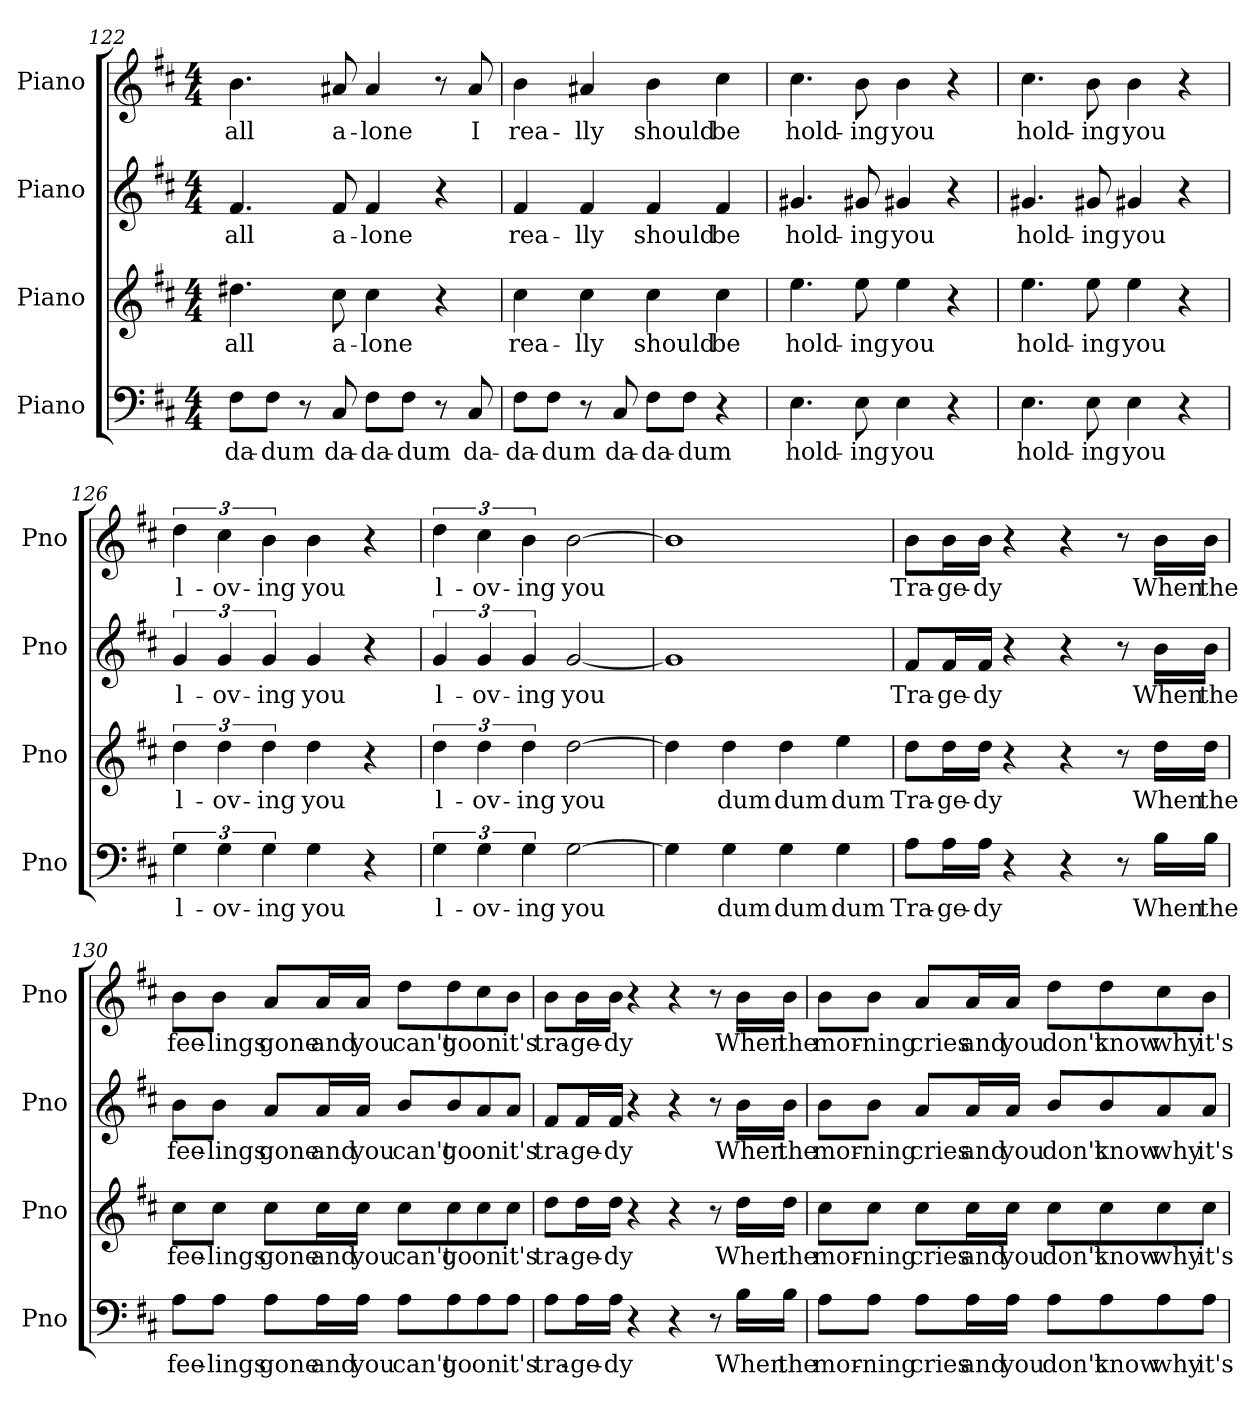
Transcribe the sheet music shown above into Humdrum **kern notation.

**kern	**text	**kern	**text	**kern	**text	**kern	**text
*part4	*part4	*part3	*part3	*part2	*part2	*part1	*part1
*staff4	*staff4	*staff3	*staff3	*staff2	*staff2	*staff1	*staff1
*I"Piano	*	*I"Piano	*	*I"Piano	*	*I"Piano	*
*I'Pno	*	*I'Pno	*	*I'Pno	*	*I'Pno	*
*clefF4	*	*clefG2	*	*clefG2	*	*clefG2	*
*	*	*ITrd7c12	*	*	*	*	*
*k[f#c#]	*	*k[f#c#]	*	*k[f#c#]	*	*k[f#c#]	*
*M4/4	*	*M4/4	*	*M4/4	*	*M4/4	*
=122	=122	=122	=122	=122	=122	=122	=122
!	!LO:LY:b	!	!LO:LY:b	!	!LO:LY:b	!	!LO:LY:b
8F#\L	-da-	4.d#X\	all	4.f#/	all	4.b\	all
!	!LO:LY:b	!	!	!	!	!	!
8F#\J	-dum	.	.	.	.	.	.
8r	.	.	.	.	.	.	.
!	!LO:LY:b	!	!LO:LY:b	!	!LO:LY:b	!	!LO:LY:b
8C#/	da-	8c#\	a-	8f#/	a-	8a#X/	a-
!	!LO:LY:b	!	!LO:LY:b	!	!LO:LY:b	!	!LO:LY:b
8F#\L	-da-	4c#\	-lone	4f#/	-lone	4a#/	-lone
!	!LO:LY:b	!	!	!	!	!	!
8F#\J	-dum	.	.	.	.	.	.
8r	.	4r	.	4r	.	8r	.
!	!LO:LY:b	!	!	!	!	!	!LO:LY:b
8C#/	da-	.	.	.	.	8a#/	I
=123	=123	=123	=123	=123	=123	=123	=123
!	!LO:LY:b	!	!LO:LY:b	!	!LO:LY:b	!	!LO:LY:b
8F#\L	-da-	4c#\	rea-	4f#/	rea-	4b\	rea-
!	!LO:LY:b	!	!	!	!	!	!
8F#\J	-dum	.	.	.	.	.	.
!	!	!	!LO:LY:b	!	!LO:LY:b	!	!LO:LY:b
8r	.	4c#\	-lly	4f#/	-lly	4a#X/	-lly
!	!LO:LY:b	!	!	!	!	!	!
8C#/	da-	.	.	.	.	.	.
!	!LO:LY:b	!	!LO:LY:b	!	!LO:LY:b	!	!LO:LY:b
8F#\L	-da-	4c#\	should	4f#/	should	4b\	should
!	!LO:LY:b	!	!	!	!	!	!
8F#\J	-dum	.	.	.	.	.	.
!	!	!	!LO:LY:b	!	!LO:LY:b	!	!LO:LY:b
4r	.	4c#\	be	4f#/	be	4cc#\	be
=124	=124	=124	=124	=124	=124	=124	=124
!	!LO:LY:b	!	!LO:LY:b	!	!LO:LY:b	!	!LO:LY:b
4.E\	hold-	4.e\	hold-	4.g#X/	hold-	4.cc#\	hold-
!	!LO:LY:b	!	!LO:LY:b	!	!LO:LY:b	!	!LO:LY:b
8E\	-ing	8e\	-ing	8g#X/	-ing	8b\	-ing
!	!LO:LY:b	!	!LO:LY:b	!	!LO:LY:b	!	!LO:LY:b
4E\	you	4e\	you	4g#X/	you	4b\	you
4r	.	4r	.	4r	.	4r	.
=125	=125	=125	=125	=125	=125	=125	=125
!	!LO:LY:b	!	!LO:LY:b	!	!LO:LY:b	!	!LO:LY:b
4.E\	hold-	4.e\	hold-	4.g#X/	hold-	4.cc#\	hold-
!	!LO:LY:b	!	!LO:LY:b	!	!LO:LY:b	!	!LO:LY:b
8E\	-ing	8e\	-ing	8g#X/	-ing	8b\	-ing
!	!LO:LY:b	!	!LO:LY:b	!	!LO:LY:b	!	!LO:LY:b
4E\	you	4e\	you	4g#X/	you	4b\	you
4r	.	4r	.	4r	.	4r	.
!!LO:PB:g=z
=126	=126	=126	=126	=126	=126	=126	=126
!	!LO:LY:b	!	!LO:LY:b	!	!LO:LY:b	!	!LO:LY:b
6G\	l-	6d\	l-	6g/	l-	6dd\	l-
!	!LO:LY:b	!	!LO:LY:b	!	!LO:LY:b	!	!LO:LY:b
6G\	-ov-	6d\	-ov-	6g/	-ov-	6cc#\	-ov-
!	!LO:LY:b	!	!LO:LY:b	!	!LO:LY:b	!	!LO:LY:b
6G\	-ing	6d\	-ing	6g/	-ing	6b\	-ing
!	!LO:LY:b	!	!LO:LY:b	!	!LO:LY:b	!	!LO:LY:b
4G\	you	4d\	you	4g/	you	4b\	you
4r	.	4r	.	4r	.	4r	.
=127	=127	=127	=127	=127	=127	=127	=127
!	!LO:LY:b	!	!LO:LY:b	!	!LO:LY:b	!	!LO:LY:b
6G\	l-	6d\	l-	6g/	l-	6dd\	l-
!	!LO:LY:b	!	!LO:LY:b	!	!LO:LY:b	!	!LO:LY:b
6G\	-ov-	6d\	-ov-	6g/	-ov-	6cc#\	-ov-
!	!LO:LY:b	!	!LO:LY:b	!	!LO:LY:b	!	!LO:LY:b
6G\	-ing	6d\	-ing	6g/	-ing	6b\	-ing
!	!LO:LY:b	!	!LO:LY:b	!	!LO:LY:b	!	!LO:LY:b
[2G\	you	[2d\	you	[2g/	you	[2b\	you
=128	=128	=128	=128	=128	=128	=128	=128
4G\]	.	4d\]	.	1g]	.	1b]	.
!	!LO:LY:b	!	!LO:LY:b	!	!	!	!
4G\	dum	4d\	dum	.	.	.	.
!	!LO:LY:b	!	!LO:LY:b	!	!	!	!
4G\	dum	4d\	dum	.	.	.	.
!	!LO:LY:b	!	!LO:LY:b	!	!	!	!
4G\	dum	4e\	dum	.	.	.	.
=129	=129	=129	=129	=129	=129	=129	=129
!	!LO:LY:b	!	!LO:LY:b	!	!LO:LY:b	!	!LO:LY:b
8A\L	Tra-	8d\L	Tra-	8f#/L	Tra-	8b\L	Tra-
!	!LO:LY:b	!	!LO:LY:b	!	!LO:LY:b	!	!LO:LY:b
16A\L	-ge-	16d\L	-ge-	16f#/L	-ge-	16b\L	-ge-
!	!LO:LY:b	!	!LO:LY:b	!	!LO:LY:b	!	!LO:LY:b
16A\JJ	-dy	16d\JJ	-dy	16f#/JJ	-dy	16b\JJ	-dy
4r	.	4r	.	4r	.	4r	.
4r	.	4r	.	4r	.	4r	.
8r	.	8r	.	8r	.	8r	.
!	!LO:LY:b	!	!LO:LY:b	!	!LO:LY:b	!	!LO:LY:b
16B\LL	When	16d\LL	When	16b\LL	When	16b\LL	When
!	!LO:LY:b	!	!LO:LY:b	!	!LO:LY:b	!	!LO:LY:b
16B\JJ	the	16d\JJ	the	16b\JJ	the	16b\JJ	the
=130	=130	=130	=130	=130	=130	=130	=130
!	!LO:LY:b	!	!LO:LY:b	!	!LO:LY:b	!	!LO:LY:b
8A\L	fee-	8c#\L	fee-	8b\L	fee-	8b\L	fee-
!	!LO:LY:b	!	!LO:LY:b	!	!LO:LY:b	!	!LO:LY:b
8A\J	-lings	8c#\J	-lings	8b\J	-lings	8b\J	-lings
!	!LO:LY:b	!	!LO:LY:b	!	!LO:LY:b	!	!LO:LY:b
8A\L	gone	8c#\L	gone	8a/L	gone	8a/L	gone
!	!LO:LY:b	!	!LO:LY:b	!	!LO:LY:b	!	!LO:LY:b
16A\L	and	16c#\L	and	16a/L	and	16a/L	and
!	!LO:LY:b	!	!LO:LY:b	!	!LO:LY:b	!	!LO:LY:b
16A\JJ	you	16c#\JJ	you	16a/JJ	you	16a/JJ	you
!	!LO:LY:b	!	!LO:LY:b	!	!LO:LY:b	!	!LO:LY:b
8A\L	can't	8c#\L	can't	8b/L	can't	8dd\L	can't
!	!LO:LY:b	!	!LO:LY:b	!	!LO:LY:b	!	!LO:LY:b
8A\	go	8c#\	go	8b/	go	8dd\	go
!	!LO:LY:b	!	!LO:LY:b	!	!LO:LY:b	!	!LO:LY:b
8A\	on	8c#\	on	8a/	on	8cc#\	on
!	!LO:LY:b	!	!LO:LY:b	!	!LO:LY:b	!	!LO:LY:b
8A\J	it's	8c#\J	it's	8a/J	it's	8b\J	it's
=131	=131	=131	=131	=131	=131	=131	=131
!	!LO:LY:b	!	!LO:LY:b	!	!LO:LY:b	!	!LO:LY:b
8A\L	tra-	8d\L	tra-	8f#/L	tra-	8b\L	tra-
!	!LO:LY:b	!	!LO:LY:b	!	!LO:LY:b	!	!LO:LY:b
16A\L	-ge-	16d\L	-ge-	16f#/L	-ge-	16b\L	-ge-
!	!LO:LY:b	!	!LO:LY:b	!	!LO:LY:b	!	!LO:LY:b
16A\JJ	-dy	16d\JJ	-dy	16f#/JJ	-dy	16b\JJ	-dy
4r	.	4r	.	4r	.	4r	.
4r	.	4r	.	4r	.	4r	.
8r	.	8r	.	8r	.	8r	.
!	!LO:LY:b	!	!LO:LY:b	!	!LO:LY:b	!	!LO:LY:b
16B\LL	When	16d\LL	When	16b\LL	When	16b\LL	When
!	!LO:LY:b	!	!LO:LY:b	!	!LO:LY:b	!	!LO:LY:b
16B\JJ	the	16d\JJ	the	16b\JJ	the	16b\JJ	the
!!LO:LB:g=z
=132	=132	=132	=132	=132	=132	=132	=132
!	!LO:LY:b	!	!LO:LY:b	!	!LO:LY:b	!	!LO:LY:b
8A\L	mor-	8c#\L	mor-	8b\L	mor-	8b\L	mor-
!	!LO:LY:b	!	!LO:LY:b	!	!LO:LY:b	!	!LO:LY:b
8A\J	-ning	8c#\J	-ning	8b\J	-ning	8b\J	-ning
!	!LO:LY:b	!	!LO:LY:b	!	!LO:LY:b	!	!LO:LY:b
8A\L	cries	8c#\L	cries	8a/L	cries	8a/L	cries
!	!LO:LY:b	!	!LO:LY:b	!	!LO:LY:b	!	!LO:LY:b
16A\L	and	16c#\L	and	16a/L	and	16a/L	and
!	!LO:LY:b	!	!LO:LY:b	!	!LO:LY:b	!	!LO:LY:b
16A\JJ	you	16c#\JJ	you	16a/JJ	you	16a/JJ	you
!	!LO:LY:b	!	!LO:LY:b	!	!LO:LY:b	!	!LO:LY:b
8A\L	don't	8c#\L	don't	8b/L	don't	8dd\L	don't
!	!LO:LY:b	!	!LO:LY:b	!	!LO:LY:b	!	!LO:LY:b
8A\	know	8c#\	know	8b/	know	8dd\	know
!	!LO:LY:b	!	!LO:LY:b	!	!LO:LY:b	!	!LO:LY:b
8A\	why	8c#\	why	8a/	why	8cc#\	why
!	!LO:LY:b	!	!LO:LY:b	!	!LO:LY:b	!	!LO:LY:b
8A\J	it's	8c#\J	it's	8a/J	it's	8b\J	it's
=	=	=	=	=	=	=	=
*-	*-	*-	*-	*-	*-	*-	*-
